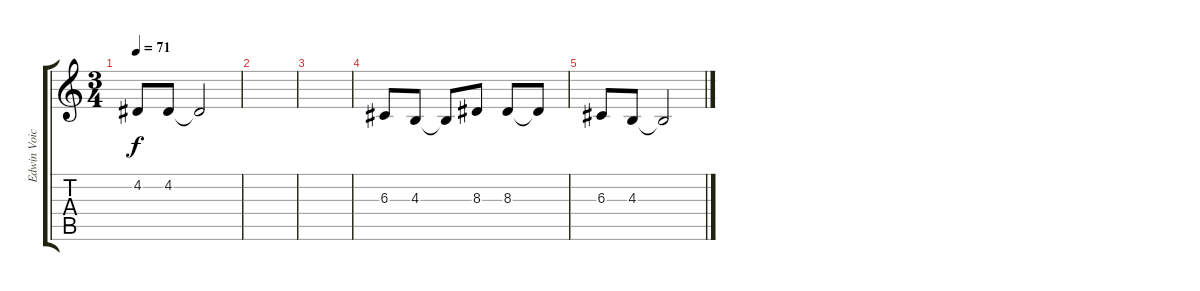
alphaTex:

\track ("Edwin Voice" "Edwin Voic") {instrument voiceoohs}
\staff {score tabs}
\tuning (E4 B3 G3 D3 A2 E2) {hide}
\ts (3 4)
\tempo 71
\clef g2
\ks c
4.2{t}.8{dy f} 4.2.8 4.2{t}.2 |
|
|
6.3.8 4.3.8 4.3{t}.8 8.3.8 8.3.8 8.3{t}.8 |
6.3.8 4.3.8 4.3{t}.2
